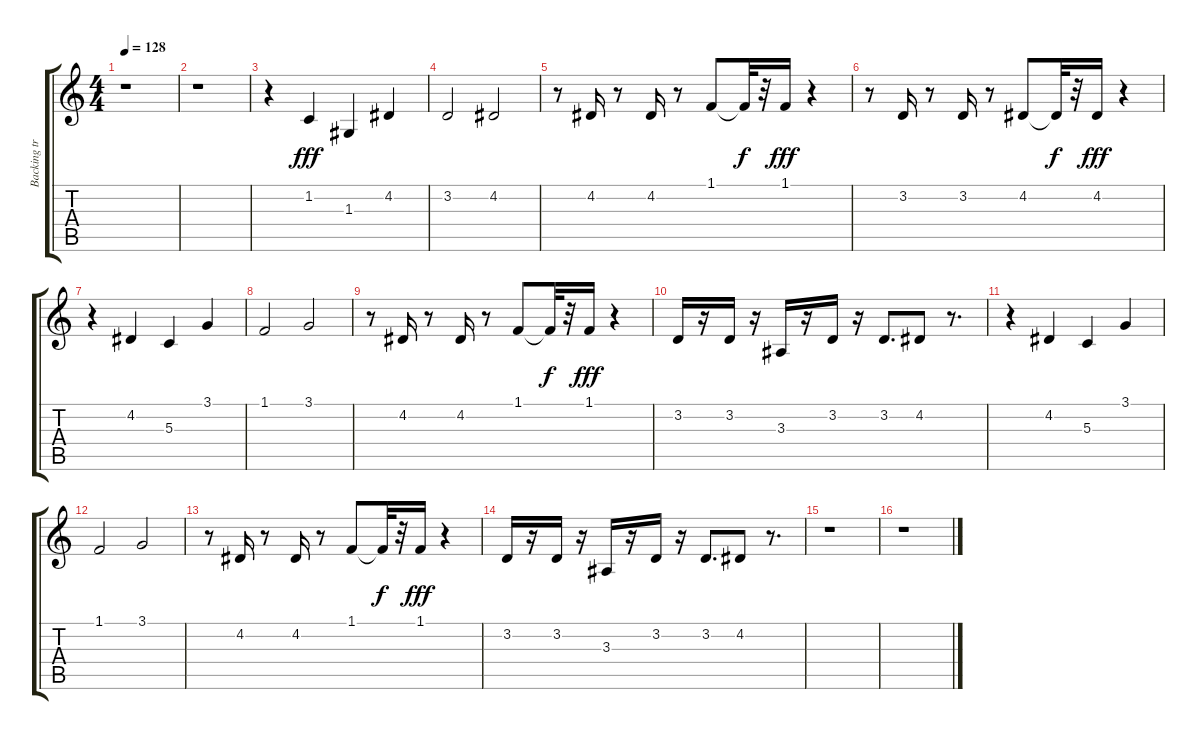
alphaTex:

\track ("Backing track 3" "Backing tr") {instrument stringensemble1}
\staff {score tabs}
\tuning (E4 B3 G3 D3 A2 E2) {hide}
\ts (4 4)
\tempo 128
\clef g2
\ks c
r.1{dy fff} |
r.1 |
r.4 1.2.4 1.3.4 4.2.4 |
3.2.2 4.2.2 |
r.8 4.2.16 r.8 4.2.16 r.8 1.1.8 1.1{t}.32{dy f} r.32 1.1.16{dy fff} r.4 |
r.8 3.2.16 r.8 3.2.16 r.8 4.2.8 4.2{t}.32{dy f} r.32 4.2.16{dy fff} r.4 |
r.4 4.2.4 5.3.4 3.1.4 |
1.1.2 3.1.2 |
r.8 4.2.16 r.8 4.2.16 r.8 1.1.8 1.1{t}.32{dy f} r.32 1.1.16{dy fff} r.4 |
3.2.16 r.16 3.2.16 r.16 3.3.16 r.16 3.2.16 r.16 3.2.8{d} 4.2.8 r.8{d} |
r.4 4.2.4 5.3.4 3.1.4 |
1.1.2 3.1.2 |
r.8 4.2.16 r.8 4.2.16 r.8 1.1.8 1.1{t}.32{dy f} r.32 1.1.16{dy fff} r.4 |
3.2.16 r.16 3.2.16 r.16 3.3.16 r.16 3.2.16 r.16 3.2.8{d} 4.2.8 r.8{d} |
r.1 |
r.1
